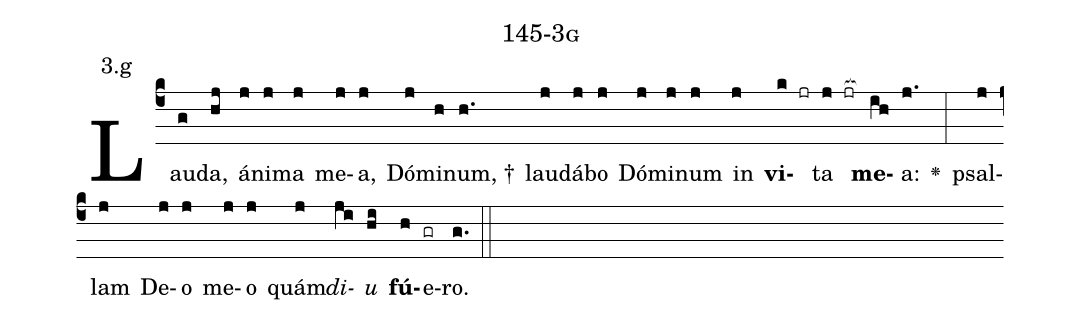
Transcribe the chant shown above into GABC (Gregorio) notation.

name: 145-3g;
annotation: 3.g;
%%
(c4)Lau(g)da,(hj) á(j)ni(j)ma(j) me(j)a,(j) Dó(j)mi(h)num, †(h.) lau(j)dá(j)bo(j) Dó(j)mi(j)num(j) in(j) <b>vi</b>(k jr)ta(j jr[ocb:1{]) <b>me</b>(ih[ocb:0}])a:(j.) <v>\greheightstar</v>(:) psal(j)lam(j) De(j)o(j) me(j)o(j) quám(j)<i>di</i>(ji)<i>u</i>(hi) <b>fú</b>(h)e(gr)ro.(g.) (::)


%E(j) u(j) o(ji) u(hi) a(h) e.(g.) (::)
